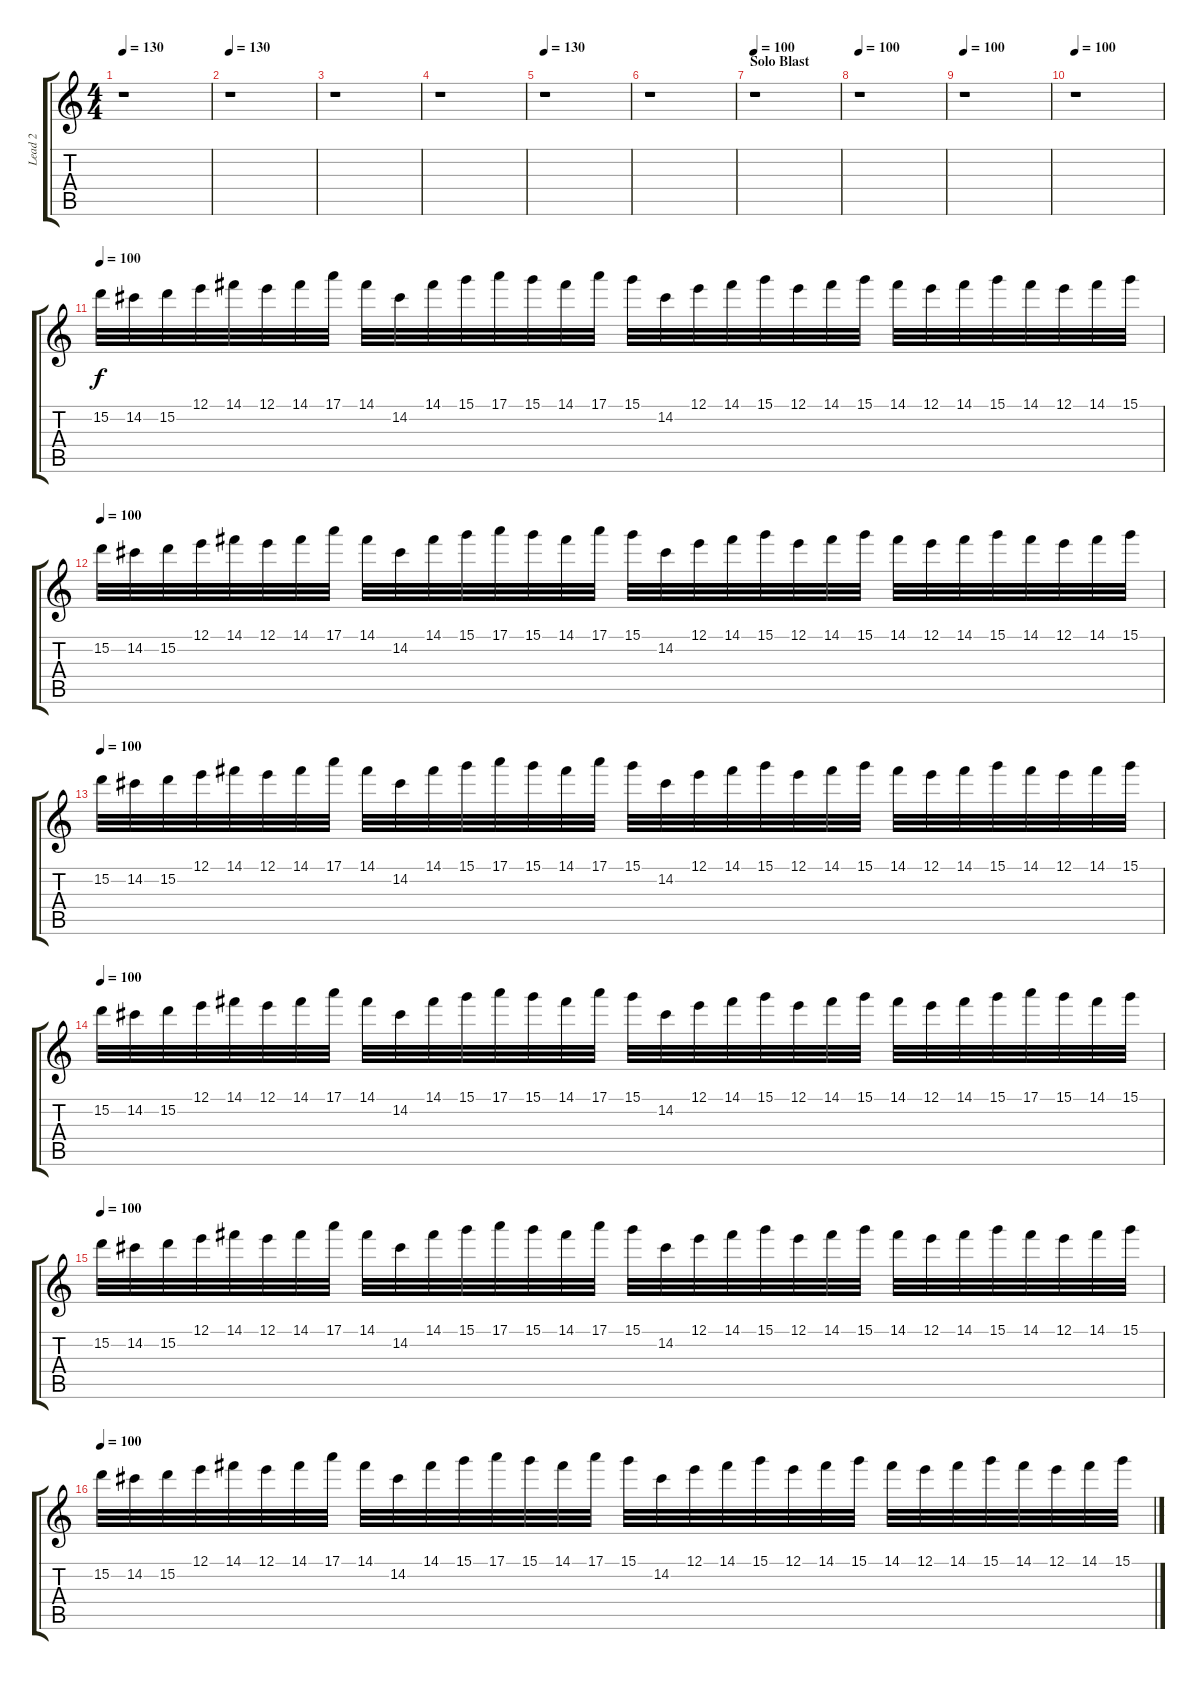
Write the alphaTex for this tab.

\track ("Lead 2" "Lead 2") {instrument distortionguitar}
\staff {score tabs}
\tuning (E4 B3 G3 D3 A2 E2) {hide}
\ts (4 4)
\tempo 130
\clef g2
\ks c
r.1{dy f} |
\tempo 130
r.1 |
r.1 |
r.1 |
\tempo 130
r.1 |
r.1 |
\section ("" "Solo Blast")
\tempo 100
r.1 |
\tempo 100
r.1 |
\tempo 100
r.1 |
\tempo 100
r.1 |
\section ("" "")
\tempo 100
15.2.32{instrument distortionguitar} 14.2.32 15.2.32 12.1.32 14.1.32 12.1.32 14.1.32 17.1.32 14.1.32 14.2.32 14.1.32 15.1.32 17.1.32 15.1.32 14.1.32 17.1.32 15.1.32 14.2.32 12.1.32 14.1.32 15.1.32 12.1.32 14.1.32 15.1.32 14.1.32 12.1.32 14.1.32 15.1.32 14.1.32 12.1.32 14.1.32 15.1.32 |
\tempo 100
15.2.32 14.2.32 15.2.32 12.1.32 14.1.32 12.1.32 14.1.32 17.1.32 14.1.32 14.2.32 14.1.32 15.1.32 17.1.32 15.1.32 14.1.32 17.1.32 15.1.32 14.2.32 12.1.32 14.1.32 15.1.32 12.1.32 14.1.32 15.1.32 14.1.32 12.1.32 14.1.32 15.1.32 14.1.32 12.1.32 14.1.32 15.1.32 |
\tempo 100
15.2.32 14.2.32 15.2.32 12.1.32 14.1.32 12.1.32 14.1.32 17.1.32 14.1.32 14.2.32 14.1.32 15.1.32 17.1.32 15.1.32 14.1.32 17.1.32 15.1.32 14.2.32 12.1.32 14.1.32 15.1.32 12.1.32 14.1.32 15.1.32 14.1.32 12.1.32 14.1.32 15.1.32 14.1.32 12.1.32 14.1.32 15.1.32 |
\tempo 100
15.2.32 14.2.32 15.2.32 12.1.32 14.1.32 12.1.32 14.1.32 17.1.32 14.1.32 14.2.32 14.1.32 15.1.32 17.1.32 15.1.32 14.1.32 17.1.32 15.1.32 14.2.32 12.1.32 14.1.32 15.1.32 12.1.32 14.1.32 15.1.32 14.1.32 12.1.32 14.1.32 15.1.32 17.1.32 15.1.32 14.1.32 15.1.32 |
\section ("" "")
\tempo 100
15.2.32 14.2.32 15.2.32 12.1.32 14.1.32 12.1.32 14.1.32 17.1.32 14.1.32 14.2.32 14.1.32 15.1.32 17.1.32 15.1.32 14.1.32 17.1.32 15.1.32 14.2.32 12.1.32 14.1.32 15.1.32 12.1.32 14.1.32 15.1.32 14.1.32 12.1.32 14.1.32 15.1.32 14.1.32 12.1.32 14.1.32 15.1.32 |
\tempo 100
15.2.32 14.2.32 15.2.32 12.1.32 14.1.32 12.1.32 14.1.32 17.1.32 14.1.32 14.2.32 14.1.32 15.1.32 17.1.32 15.1.32 14.1.32 17.1.32 15.1.32 14.2.32 12.1.32 14.1.32 15.1.32 12.1.32 14.1.32 15.1.32 14.1.32 12.1.32 14.1.32 15.1.32 14.1.32 12.1.32 14.1.32 15.1.32
